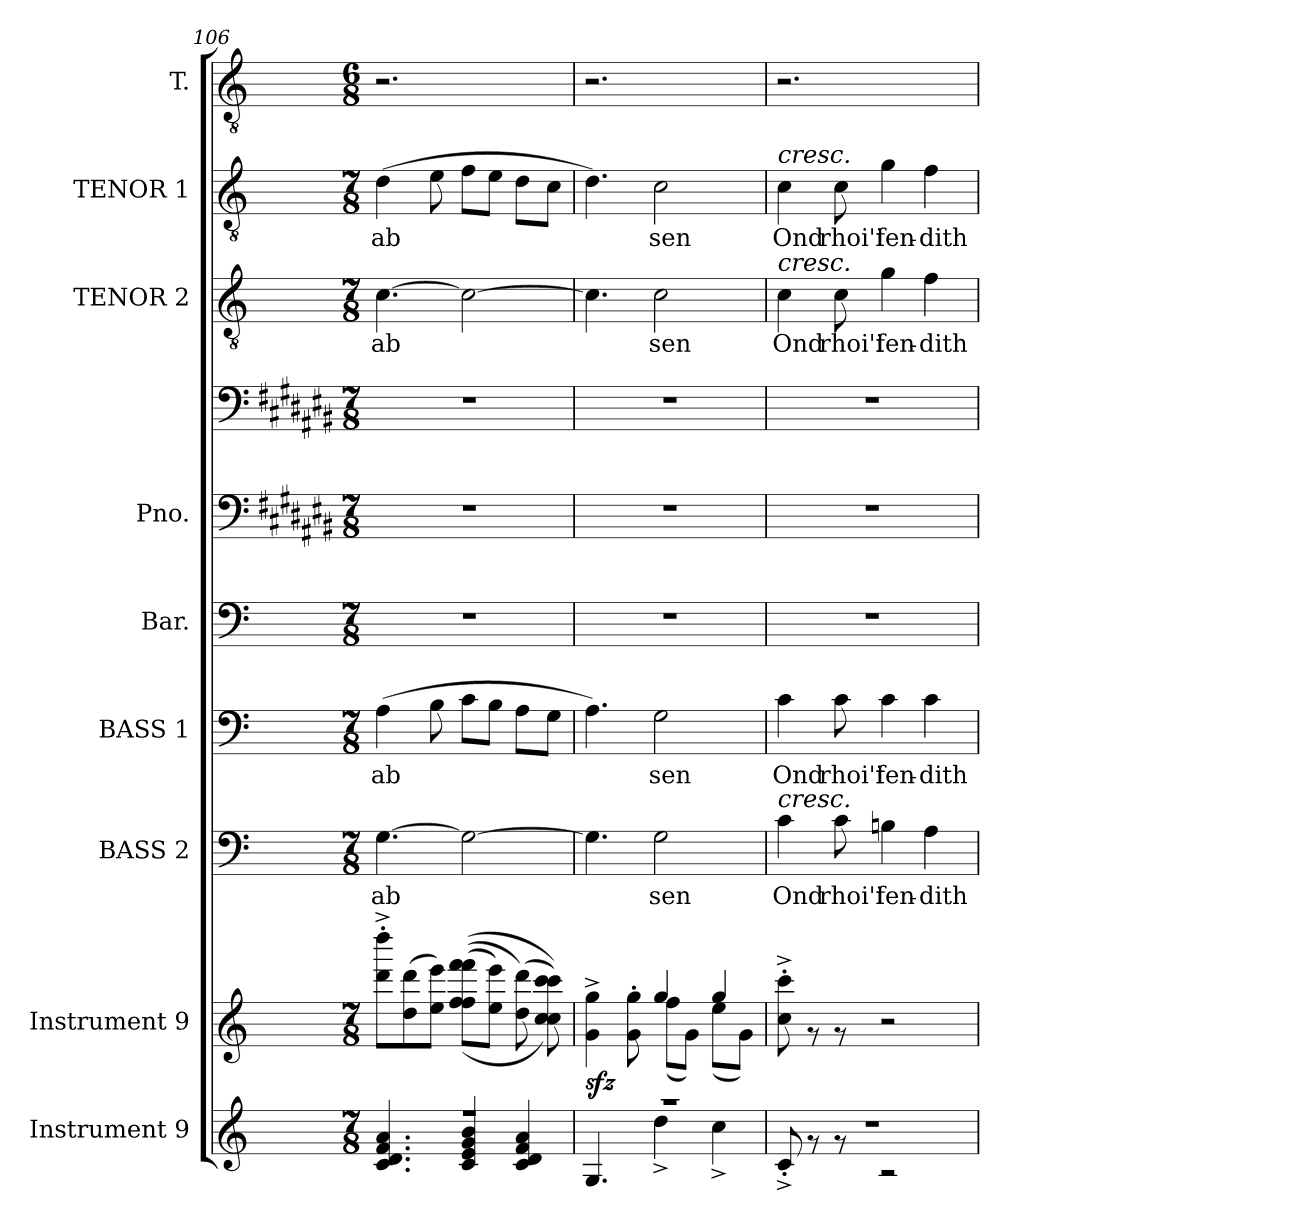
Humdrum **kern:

**kern	**kern	**dynam	**kern	**text	**kern	**text	**kern	**kern	**kern	**kern	**text	**kern	**text	**kern
*part9	*part8	*part8	*part7	*part7	*part6	*part6	*part5	*part4	*part4	*part3	*part3	*part2	*part2	*part1
*staff10	*staff9	*staff9	*staff8	*staff8	*staff7	*staff7	*staff6	*staff5	*staff4	*staff3	*staff3	*staff2	*staff2	*staff1
*I"Instrument 9	*I"Instrument 9	*	*I"BASS 2	*	*I"BASS 1	*	*I"Bar.	*I"Pno.	*	*I"TENOR 2	*	*I"TENOR 1	*	*I"T.
*	*	*	*I'B. 2	*	*I'B. 1	*	*I'Bar.	*	*	*I'T. 2	*	*I'T. 1	*	*
!!LO:PB:g=z
*clefG2	*clefG2	*	*clefF4	*	*clefF4	*	*clefF4	*clefF4	*clefF4	*clefGv2	*	*clefGv2	*	*clefGv2
*ITrd-3c-5	*ITrd-3c-5	*	*ITrd-3c-5	*	*ITrd-3c-5	*	*ITrd-3c-5	*ITrd-3c-5	*ITrd-3c-5	*ITrd-3c-5	*	*ITrd-3c-5	*	*ITrd-3c-5
*k[b-]	*k[b-]	*	*k[b-]	*	*k[b-]	*	*k[b-]	*k[f#c#g#d#a#e#]	*k[f#c#g#d#a#e#]	*k[b-]	*	*k[b-]	*	*k[b-]
*F:	*F:	*	*F:	*	*F:	*	*F:	*F#:	*F#:	*F:	*	*F:	*	*F:
*M7/8	*M7/8	*	*M7/8	*	*M7/8	*	*M7/8	*M7/8	*M7/8	*M7/8	*	*M7/8	*	*M6/8
=106	=106	=106	=106	=106	=106	=106	=106	=106	=106	=106	=106	=106	=106	=106
*^	*	*	*	*	*	*	*	*	*	*	*	*	*	*
!	!	!	!	!	!LO:LY:b:cj	!	!LO:LY:b:cj	!	!	!	!	!LO:LY:b:cj	!	!LO:LY:b:cj	!
2..r	4.dd/ 4.b-/ 4.f/ 4.g/	8ggg\^>'> 8gggg\^>'>L	.	[>4.c\	ab	(>4d\	ab	2..r	2..r	2..r	[>4.f\	ab	(>4g\	ab	2.r
.	.	(>8ggg\ 8gg\	.	.	.	.	.	.	.	.	.	.	.	.	.
!	!	!	!	!	!	!	!LO:LY:b:cj	!	!	!	!	!	!	!LO:LY:b:cj	!
.	.	8aa\ 8aaa\J)	.	.	.	8e\	.	.	.	.	.	.	8a\	.	.
!	!	!	!	!	!LO:LY:b:cj	!	!LO:LY:b:cj	!	!	!	!	!LO:LY:b:cj	!	!LO:LY:b:cj	!
.	4ee/ 4cc/ 4f/ 4a/	(<(<(>(>8bbb-\ 8bb-\ 8bb-\ 8bbb-\L	.	2c\_>	.	8f\L	.	.	.	.	2f\_>	.	8b-\L	.	.
!	!	!	!	!	!	!	!LO:LY:b:cj	!	!	!	!	!	!	!LO:LY:b:cj	!
.	.	8aa\ 8aaa\J)	.	.	.	8e\J	.	.	.	.	.	.	8a\J	.	.
!	!	!	!	!	!	!	!LO:LY:b:cj	!	!	!	!	!	!	!LO:LY:b:cj	!
.	4dd/ 4b-/ 4f/ 4g/	(>8ggg\ 8gg\)	.	.	.	8d\L	.	.	.	.	.	.	8g\L	.	.
!	!	!	!	!	!	!	!LO:LY:b:cj	!	!	!	!	!	!	!LO:LY:b:cj	!
.	.	8fff\ 8ff\ 8ff\ 8fff\)))	.	.	.	8c\J	.	.	.	.	.	.	8f\J	.	8ryy
=107	=107	=107	=107	=107	=107	=107	=107	=107	=107	=107	=107	=107	=107	=107	=107
*	*	*^	*	*	*	*	*	*	*	*	*	*	*	*	*
!	!	!	!	!LO:DY:b	!	!LO:LY:b:cj	!	!LO:LY:b:cj	!	!	!	!	!LO:LY:b:cj	!	!LO:LY:b:cj	!
2..r	4.c/	4.ryy	4cc\^> 4ccc\^>	sfz	4.c\]	.	4.d\)	.	2..r	2..r	2..r	4.f\]	.	4.g\)	.	2.r
.	.	.	8cc\'> 8ccc\'>	.	.	.	.	.	.	.	.	.	.	.	.	.
!	!	!	!	!	!	!LO:LY:b:cj	!	!LO:LY:b:cj	!	!	!	!	!LO:LY:b:cj	!	!LO:LY:b:cj	!
.	4gg^>\	4ccc/	(<8bb-\L	.	2c\	sen	2c\	sen	.	.	.	2f\	sen	2f\	sen	.
.	.	.	8cc\J)	.	.	.	.	.	.	.	.	.	.	.	.	.
.	4ff^>\	4ccc/	(<8aa\L	.	.	.	.	.	.	.	.	.	.	.	.	.
.	.	.	8cc\J)	.	.	.	.	.	.	.	.	.	.	.	.	8ryy
=108	=108	=108	=108	=108	=108	=108	=108	=108	=108	=108	=108	=108	=108	=108	=108	=108
!	!	!	!	!	!	!	!	!	!	!	!	!	!	!LO:TX:a:i:t=cresc.	!	!
!	!	!	!	!	!	!	!	!	!	!	!	!LO:TX:a:i:t=cresc.	!	!	!	!
!	!	!	!	!	!LO:TX:a:i:t=cresc.	!	!	!	!	!	!	!	!	!	!	!
!	!	!	!	!	!	!LO:LY:b:cj	!	!LO:LY:b:cj	!	!	!	!	!LO:LY:b:cj	!	!LO:LY:b:cj	!
*	*	*v	*v	*	*	*	*	*	*	*	*	*	*	*	*	*
2..r	8f^<'</	8ff\^>'> 8fff\^>'>	.	4f\	Ond	4f\	Ond	2..r	2..r	2..r	4f\	Ond	4f\	Ond	2.r
.	8rf	8rf	.	.	.	.	.	.	.	.	.	.	.	.	.
!	!	!	!	!	!LO:LY:b:cj	!	!LO:LY:b:cj	!	!	!	!	!LO:LY:b:cj	!	!LO:LY:b:cj	!
.	8rf	8rf	.	8f\	rhoi'i	8f\	rhoi'i	.	.	.	8f\	rhoi'i	8f\	rhoi'i	.
!	!	!	!	!	!LO:LY:b:cj	!	!LO:LY:b:cj	!	!	!	!	!LO:LY:b:cj	!	!LO:LY:b:cj	!
.	2r	2r	.	4en\	fen-	4f\	fen-	.	.	.	4cc\	fen-	4cc\	fen-	.
!	!	!	!	!	!LO:LY:b:cj	!	!LO:LY:b:cj	!	!	!	!	!LO:LY:b:cj	!	!LO:LY:b:cj	!
.	.	.	.	4d\	-dith	4f\	-dith	.	.	.	4b-\	-dith	4b-\	-dith	.
.	.	.	.	.	.	.	.	.	.	.	.	.	.	.	8ryy
*v	*v	*	*	*	*	*	*	*	*	*	*	*	*	*	*
=	=	=	=	=	=	=	=	=	=	=	=	=	=	=
*-	*-	*-	*-	*-	*-	*-	*-	*-	*-	*-	*-	*-	*-	*-
